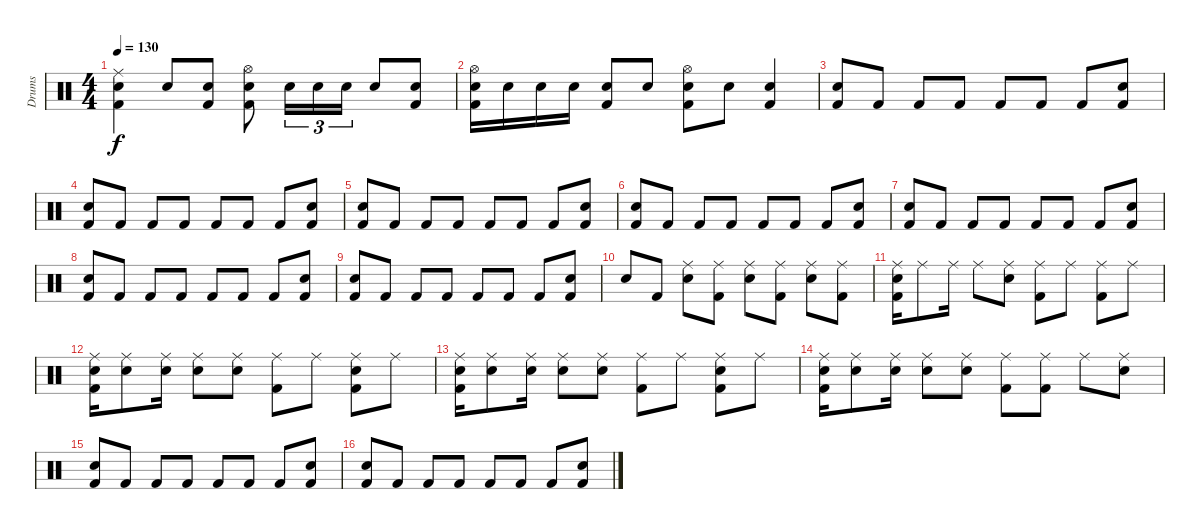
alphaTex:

\track ("Drums" "Drums") {instrument percussion}
\staff {score}
\articulation defaults
\ts (4 4)
\tempo 130
\clef neutral
\ks c
("Ride (middle)" "Snare (hit) 2" "Kick (hit) 2").4{dy f} "Snare (hit) 2".8 ("Snare (hit) 2" "Kick (hit) 2").8 ("Hi-Hat (open)" "Snare (hit) 2" "Kick (hit) 2").8 "Snare (hit) 2".16{tu (3 2)} "Snare (hit) 2".16{tu (3 2)} "Snare (hit) 2".16{tu (3 2)} "Snare (hit) 2".8 ("Snare (hit) 2" "Kick (hit) 2").8 |
("Hi-Hat (open)" "Snare (hit) 2" "Kick (hit) 2").16 "Snare (hit) 2".16 "Snare (hit) 2".16 "Snare (hit) 2".16 ("Snare (hit) 2" "Kick (hit) 2").8 "Snare (hit) 2".8 ("Hi-Hat (open)" "Snare (hit) 2" "Kick (hit) 2").8 "Snare (hit) 2".8 ("Snare (hit) 2" "Kick (hit) 2").4 |
("Snare (hit) 2" "Kick (hit) 2").8 "Kick (hit) 2".8 "Kick (hit) 2".8 "Kick (hit) 2".8 "Kick (hit) 2".8 "Kick (hit) 2".8 "Kick (hit) 2".8 ("Snare (hit) 2" "Kick (hit) 2").8 |
("Snare (hit) 2" "Kick (hit) 2").8 "Kick (hit) 2".8 "Kick (hit) 2".8 "Kick (hit) 2".8 "Kick (hit) 2".8 "Kick (hit) 2".8 "Kick (hit) 2".8 ("Snare (hit) 2" "Kick (hit) 2").8 |
("Snare (hit) 2" "Kick (hit) 2").8 "Kick (hit) 2".8 "Kick (hit) 2".8 "Kick (hit) 2".8 "Kick (hit) 2".8 "Kick (hit) 2".8 "Kick (hit) 2".8 ("Snare (hit) 2" "Kick (hit) 2").8 |
("Snare (hit) 2" "Kick (hit) 2").8 "Kick (hit) 2".8 "Kick (hit) 2".8 "Kick (hit) 2".8 "Kick (hit) 2".8 "Kick (hit) 2".8 "Kick (hit) 2".8 ("Snare (hit) 2" "Kick (hit) 2").8 |
("Snare (hit) 2" "Kick (hit) 2").8 "Kick (hit) 2".8 "Kick (hit) 2".8 "Kick (hit) 2".8 "Kick (hit) 2".8 "Kick (hit) 2".8 "Kick (hit) 2".8 ("Snare (hit) 2" "Kick (hit) 2").8 |
("Snare (hit) 2" "Kick (hit) 2").8 "Kick (hit) 2".8 "Kick (hit) 2".8 "Kick (hit) 2".8 "Kick (hit) 2".8 "Kick (hit) 2".8 "Kick (hit) 2".8 ("Snare (hit) 2" "Kick (hit) 2").8 |
("Snare (hit) 2" "Kick (hit) 2").8 "Kick (hit) 2".8 "Kick (hit) 2".8 "Kick (hit) 2".8 "Kick (hit) 2".8 "Kick (hit) 2".8 "Kick (hit) 2".8 ("Snare (hit) 2" "Kick (hit) 2").8 |
"Snare (hit) 2".8 "Kick (hit) 2".8 ("Ride (middle)" "Snare (hit) 2").8 ("Ride (middle)" "Kick (hit) 2").8 ("Ride (middle)" "Snare (hit) 2").8 ("Ride (middle)" "Kick (hit) 2").8 ("Ride (middle)" "Snare (hit) 2").8 ("Ride (middle)" "Kick (hit) 2").8 |
("Ride (middle)" "Snare (hit) 2" "Kick (hit) 2").16 "Ride (middle)".8 "Ride (middle)".16 "Ride (middle)".8 ("Ride (middle)" "Snare (hit) 2").8 ("Ride (middle)" "Kick (hit) 2").8 "Ride (middle)".8 ("Ride (middle)" "Kick (hit) 2").8 "Ride (middle)".8 |
("Ride (middle)" "Snare (hit) 2" "Kick (hit) 2").16 ("Ride (middle)" "Snare (hit) 2").8 ("Ride (middle)" "Snare (hit) 2").16 ("Ride (middle)" "Snare (hit) 2").8 ("Ride (middle)" "Snare (hit) 2").8 ("Ride (middle)" "Kick (hit) 2").8 "Ride (middle)".8 ("Ride (middle)" "Snare (hit) 2" "Kick (hit) 2").8 "Ride (middle)".8 |
("Ride (middle)" "Snare (hit) 2" "Kick (hit) 2").16 ("Ride (middle)" "Snare (hit) 2").8 ("Ride (middle)" "Snare (hit) 2").16 ("Ride (middle)" "Snare (hit) 2").8 ("Ride (middle)" "Snare (hit) 2").8 ("Ride (middle)" "Kick (hit) 2").8 "Ride (middle)".8 ("Ride (middle)" "Snare (hit) 2" "Kick (hit) 2").8 "Ride (middle)".8 |
("Ride (middle)" "Snare (hit) 2" "Kick (hit) 2").16 ("Ride (middle)" "Snare (hit) 2").8 ("Ride (middle)" "Snare (hit) 2").16 ("Ride (middle)" "Snare (hit) 2").8 ("Ride (middle)" "Snare (hit) 2").8 ("Ride (middle)" "Kick (hit) 2").8 ("Ride (middle)" "Kick (hit) 2").8 "Ride (middle)".8 ("Ride (middle)" "Snare (hit) 2").8 |
("Snare (hit) 2" "Kick (hit) 2").8 "Kick (hit) 2".8 "Kick (hit) 2".8 "Kick (hit) 2".8 "Kick (hit) 2".8 "Kick (hit) 2".8 "Kick (hit) 2".8 ("Snare (hit) 2" "Kick (hit) 2").8 |
("Snare (hit) 2" "Kick (hit) 2").8 "Kick (hit) 2".8 "Kick (hit) 2".8 "Kick (hit) 2".8 "Kick (hit) 2".8 "Kick (hit) 2".8 "Kick (hit) 2".8 ("Snare (hit) 2" "Kick (hit) 2").8
